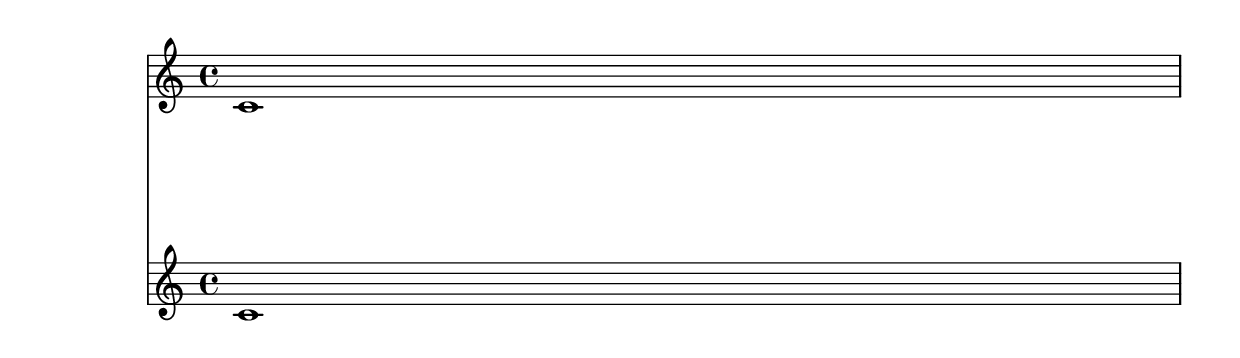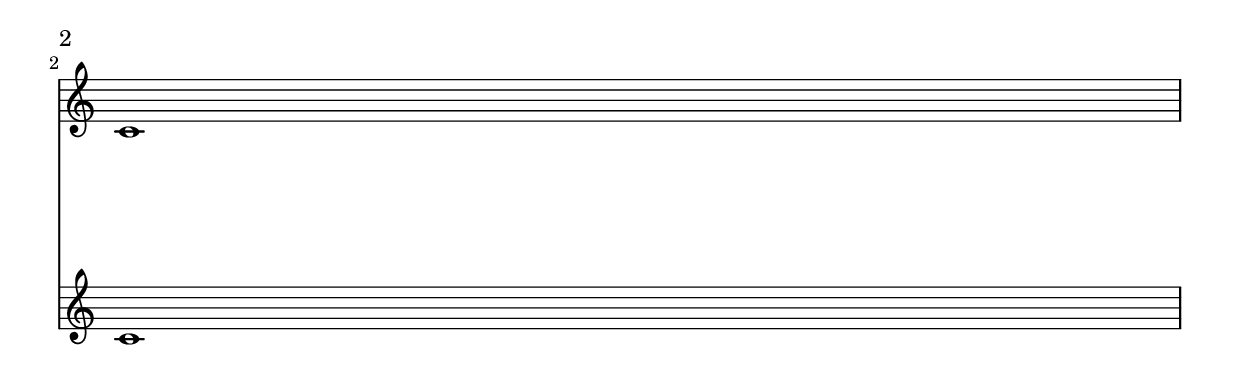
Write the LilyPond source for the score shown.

\version "2.17.6"

\header {
  texidoc = "minimum-distance within a system is correctly accounted for in page breaking."
}

\layout {
  \context {
    \Score
    \override NonMusicalPaperColumn.line-break-system-details = #'((alignment-distances . (20)))
  }
}

music = { c'1 \break c'1 }

\book {
  \paper {
    paper-height = 9\cm
  }

  \score { << \new Staff \music \new Staff \music >> }
}

